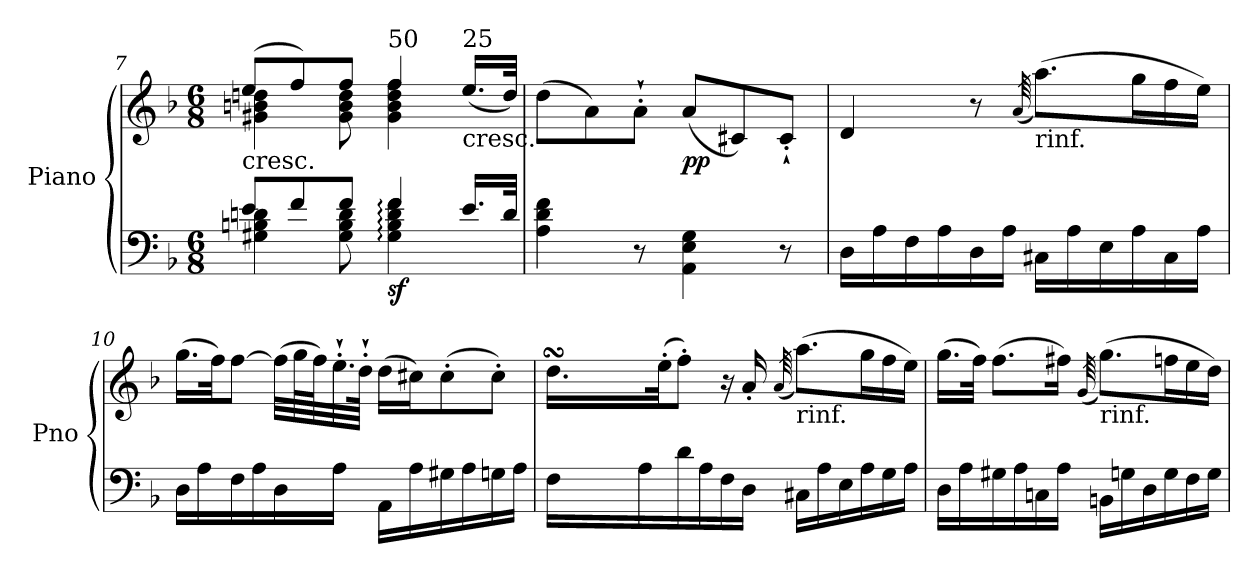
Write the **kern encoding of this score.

**kern	**kern	**dynam
*part1	*part1	*part1
*staff2	*staff1	*staff1/2
*I"Piano	*	*
*I'Pno	*	*
*clefF4	*clefG2	*
*k[b-]	*k[b-]	*
*F:	*F:	*
*M6/8	*M6/8	*
=7	=7	=7
*^	*^	*
!	!	!LO:TX:b:t=cresc.	!	!
8e/L	4G#X\ 4Bn\ 4dn\	(8ee/L	4g#X\ 4bn\ 4ddn\	.
8f/	.	8ff/)	.	.
8f/J	8G#\ 8B\ 8d\	8ff/J	8g#\ 8b\ 8dd\	.
!	!	!LO:TX:a:t=50	!	!
!	!	!	!	!LO:DY:b=2
4f/	4G#\: 4B\: 4d\: 4f\:	4ff/	4g#\: 4b\: 4dd\: 4ff\:	sf
!	!	!LO:TX:b:t=cresc.	!	!
!	!	!LO:TX:a:t=25	!	!
16.e/LL	8ryy	(16.ee/LL	8ryy	.
32d/JJk	.	32dd/JJk)	.	.
*v	*v	*	*	*
*	*v	*v	*
=8	=8	=8
4A\ 4d\ 4f\	(8dd\L	.
.	8a\)	.
8r	8a`'\J	.
!	!	!LO:DY:b
4AA\ 4E\ 4G\	(8a/L	pp
.	8c#X/)	.
8r	8c#`'/J	.
=9	=9	=9
16D\LL	4d/	.
16A\	.	.
16F\	.	.
16A\	.	.
16D\	8r	.
16A\JJ	.	.
.	(64qa/	.
!	!LO:TX:b:t=rinf.	!
16C#X\LL	(8.aa\L)	.
16A\	.	.
16E\	.	.
16A\	16gg\L	.
16C#\	16ff\	.
16A\JJ	16ee\JJ)	.
!!LO:LB:g=z
=10	=10	=10
16D\LL	(16.gg\LL	.
16A\	.	.
.	32ff\JK)	.
16F\	[8ff\J	.
16A\	.	.
16D\	(32ff\LLL]	.
.	64gg\L	.
.	64ff\J)	.
16A\JJ	32.ee`'\	.
.	64dd`'\JJJk	.
16AA\LL	(16dd\LL	.
16A\	16cc#X\J)	.
16G#X\	(8cc#'\	.
16A\	.	.
16Gn\	8cc#'\J)	.
16A\JJ	.	.
=11	=11	=11
*	*^	*
16F\LL	16.ddsSSS\LL	32ryy	.
*	*	*Xtuplet	*
.	.	96eeyy	.
.	.	96ddyy	.
.	.	96cc#Xyy	.
16A\	.	16ddyy	.
.	(32ee'\JK	.	.
16d\	8ff'\J)	2ryy	.
16A\	.	.	.
16F\	16r	.	.
16D\JJ	16a'/	.	.
.	(64qa/	.	.
!	!LO:TX:b:t=rinf.	!	!
16C#X\LL	(8.aa\L)	.	.
16A\	.	.	.
16E\	.	.	.
16A\	16gg\L	.	.
16G\	16ff\	8ryy	.
16A\JJ	16ee\JJ)	.	.
*	*v	*v	*
=12	=12	=12
16D\LL	(16.gg\LL	.
16A\	.	.
.	32ff\JJk)	.
16G#X\	(8.ff\L	.
16A\	.	.
16Cn\	.	.
16A\JJ	16ff#X\Jk)	.
.	(64qg/	.
!	!LO:TX:b:t=rinf.	!
16BBn\LL	(8.gg\L)	.
16Gn\	.	.
16D\	.	.
16G\	16ffn\L	.
16F\	16ee\	.
16G\JJ	16dd\JJ)	.
=	=	=
*-	*-	*-
